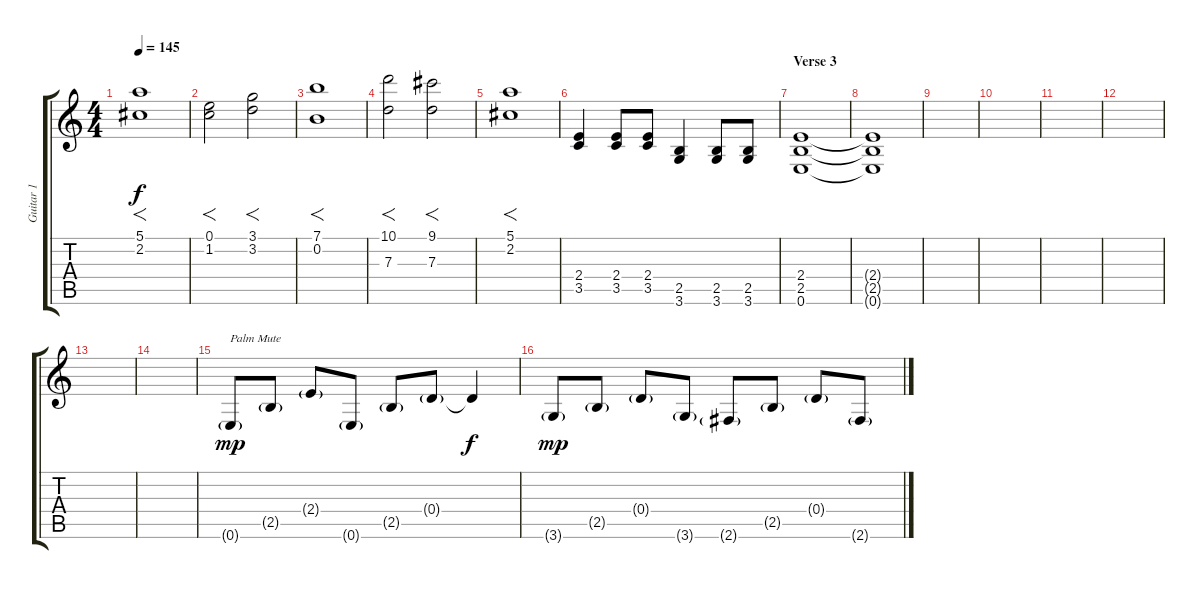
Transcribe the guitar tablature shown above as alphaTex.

\track ("Guitar 1" "Guitar 1") {instrument overdrivenguitar}
\staff {score tabs}
\tuning (E4 B3 G3 D3 A2 E2) {hide}
\ts (4 4)
\tempo 145
\clef g2
\ks c
(5.1 2.2).1{f dy f} |
(0.1 1.2).2{f} (3.1 3.2).2{f} |
(7.1 0.2).1{f} |
(10.1 7.3).2{f} (9.1 7.3).2{f} |
(5.1 2.2).1{f} |
(2.4 3.5).4 (2.4 3.5).8 (2.4 3.5).8 (2.5 3.6).4 (2.5 3.6).8 (2.5 3.6).8 |
\section ("" "Verse 3")
(2.4 2.5 0.6).1{volume 0} |
(2.4{t} 2.5{t} 0.6{t}).1 |
|
|
|
|
|
|
0.6{g}.8{txt "Palm Mute" dy mp volume 16} 2.5{g}.8 2.4{g}.8 0.6{g}.8 2.5{g}.8 0.4{g}.8 0.4{t}.4{dy f} |
3.6{g}.8{dy mp} 2.5{g}.8 0.4{g}.8 3.6{g}.8 2.6{g}.8 2.5{g}.8 0.4{g}.8 2.6{g}.8
